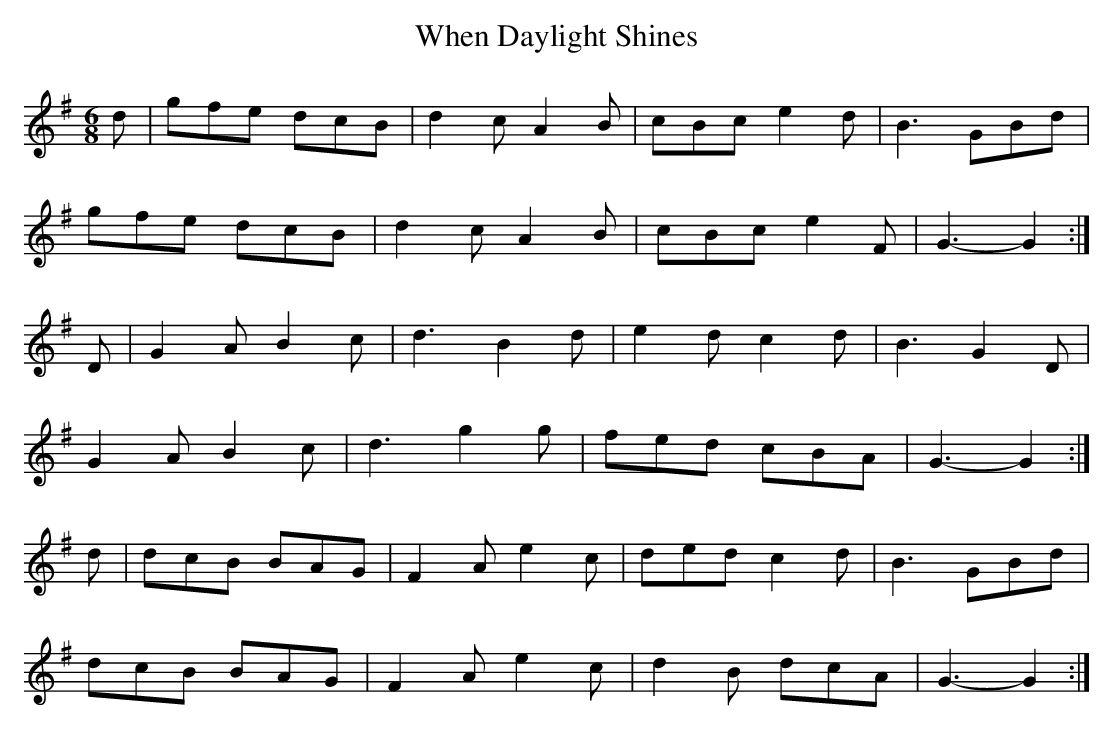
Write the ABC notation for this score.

X:1
T:When Daylight Shines
M:6/8
K:G
d|gfe dcB|d2c A2B|cBc e2d|B3 GBd|
gfe dcB|d2c A2B|cBc e2F|G3 -G2:|
D|G2A B2c|d3 B2d|e2d c2d|B3 G2D|
G2A B2c|d3 g2g|fed cBA|G3 -G2:|
d|dcB BAG|F2A e2c|ded c2d|B3 GBd|
dcB BAG|F2A e2c|d2B dcA|G3 -G2:|
